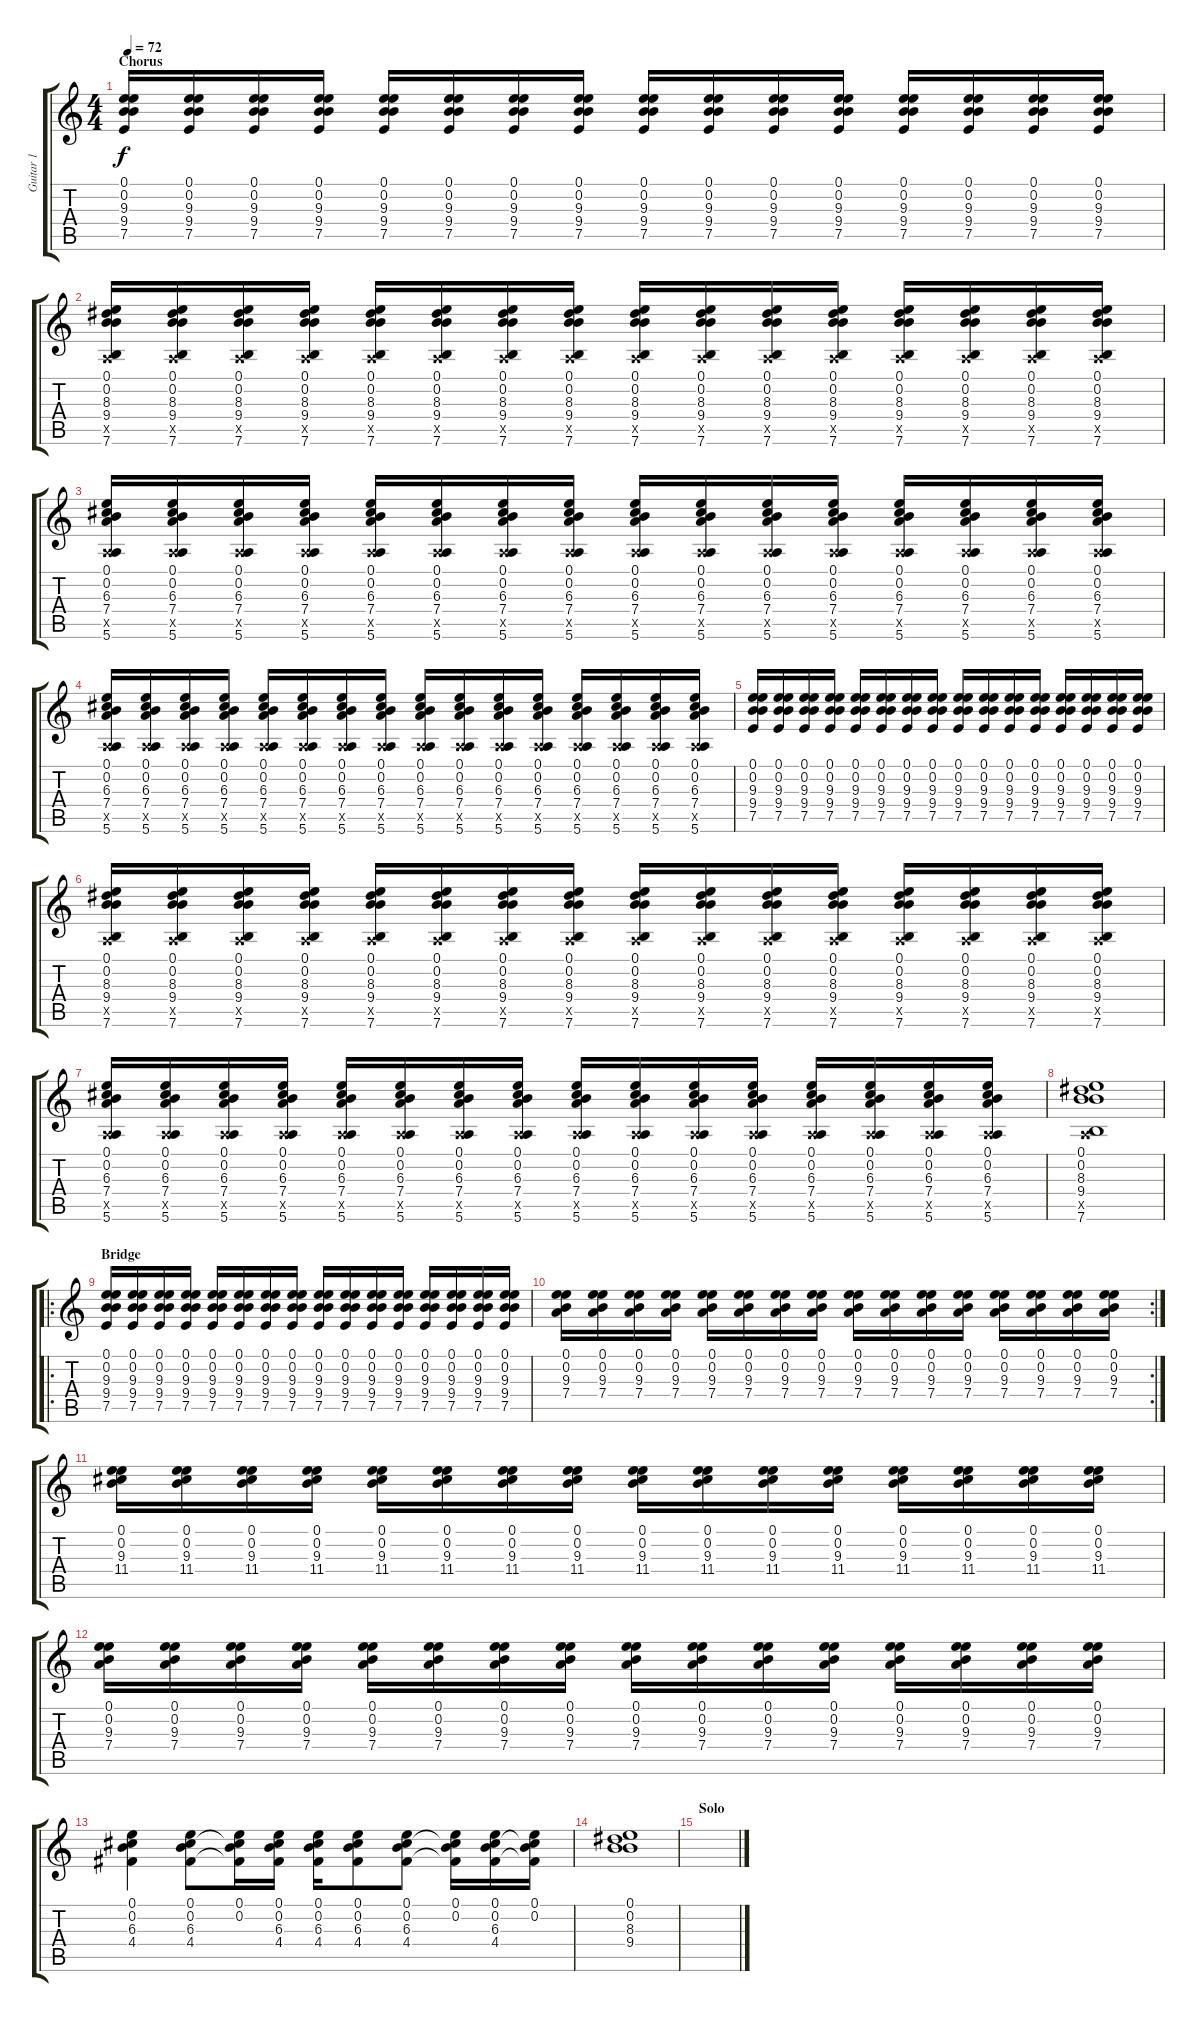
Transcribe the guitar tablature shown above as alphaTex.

\track ("Guitar 1" "Guitar 1") {instrument acousticguitarsteel}
\staff {score tabs}
\tuning (E4 B3 G3 D3 A2 E2) {hide}
\ts (4 4)
\section ("" "Chorus")
\tempo 72
\clef g2
\ks c
(0.1 0.2 9.3 9.4 7.5).16{dy f} (0.1 0.2 9.3 9.4 7.5).16 (0.1 0.2 9.3 9.4 7.5).16 (0.1 0.2 9.3 9.4 7.5).16 (0.1 0.2 9.3 9.4 7.5).16 (0.1 0.2 9.3 9.4 7.5).16 (0.1 0.2 9.3 9.4 7.5).16 (0.1 0.2 9.3 9.4 7.5).16 (0.1 0.2 9.3 9.4 7.5).16 (0.1 0.2 9.3 9.4 7.5).16 (0.1 0.2 9.3 9.4 7.5).16 (0.1 0.2 9.3 9.4 7.5).16 (0.1 0.2 9.3 9.4 7.5).16 (0.1 0.2 9.3 9.4 7.5).16 (0.1 0.2 9.3 9.4 7.5).16 (0.1 0.2 9.3 9.4 7.5).16 |
(0.1 0.2 8.3 9.4 0.5{x} 7.6).16 (0.1 0.2 8.3 9.4 0.5{x} 7.6).16 (0.1 0.2 8.3 9.4 0.5{x} 7.6).16 (0.1 0.2 8.3 9.4 0.5{x} 7.6).16 (0.1 0.2 8.3 9.4 0.5{x} 7.6).16 (0.1 0.2 8.3 9.4 0.5{x} 7.6).16 (0.1 0.2 8.3 9.4 0.5{x} 7.6).16 (0.1 0.2 8.3 9.4 0.5{x} 7.6).16 (0.1 0.2 8.3 9.4 0.5{x} 7.6).16 (0.1 0.2 8.3 9.4 0.5{x} 7.6).16 (0.1 0.2 8.3 9.4 0.5{x} 7.6).16 (0.1 0.2 8.3 9.4 0.5{x} 7.6).16 (0.1 0.2 8.3 9.4 0.5{x} 7.6).16 (0.1 0.2 8.3 9.4 0.5{x} 7.6).16 (0.1 0.2 8.3 9.4 0.5{x} 7.6).16 (0.1 0.2 8.3 9.4 0.5{x} 7.6).16 |
(0.1 0.2 6.3 7.4 0.5{x} 5.6).16 (0.1 0.2 6.3 7.4 0.5{x} 5.6).16 (0.1 0.2 6.3 7.4 0.5{x} 5.6).16 (0.1 0.2 6.3 7.4 0.5{x} 5.6).16 (0.1 0.2 6.3 7.4 0.5{x} 5.6).16 (0.1 0.2 6.3 7.4 0.5{x} 5.6).16 (0.1 0.2 6.3 7.4 0.5{x} 5.6).16 (0.1 0.2 6.3 7.4 0.5{x} 5.6).16 (0.1 0.2 6.3 7.4 0.5{x} 5.6).16 (0.1 0.2 6.3 7.4 0.5{x} 5.6).16 (0.1 0.2 6.3 7.4 0.5{x} 5.6).16 (0.1 0.2 6.3 7.4 0.5{x} 5.6).16 (0.1 0.2 6.3 7.4 0.5{x} 5.6).16 (0.1 0.2 6.3 7.4 0.5{x} 5.6).16 (0.1 0.2 6.3 7.4 0.5{x} 5.6).16 (0.1 0.2 6.3 7.4 0.5{x} 5.6).16 |
(0.1 0.2 6.3 7.4 0.5{x} 5.6).16 (0.1 0.2 6.3 7.4 0.5{x} 5.6).16 (0.1 0.2 6.3 7.4 0.5{x} 5.6).16 (0.1 0.2 6.3 7.4 0.5{x} 5.6).16 (0.1 0.2 6.3 7.4 0.5{x} 5.6).16 (0.1 0.2 6.3 7.4 0.5{x} 5.6).16 (0.1 0.2 6.3 7.4 0.5{x} 5.6).16 (0.1 0.2 6.3 7.4 0.5{x} 5.6).16 (0.1 0.2 6.3 7.4 0.5{x} 5.6).16 (0.1 0.2 6.3 7.4 0.5{x} 5.6).16 (0.1 0.2 6.3 7.4 0.5{x} 5.6).16 (0.1 0.2 6.3 7.4 0.5{x} 5.6).16 (0.1 0.2 6.3 7.4 0.5{x} 5.6).16 (0.1 0.2 6.3 7.4 0.5{x} 5.6).16 (0.1 0.2 6.3 7.4 0.5{x} 5.6).16 (0.1 0.2 6.3 7.4 0.5{x} 5.6).16 |
(0.1 0.2 9.3 9.4 7.5).16 (0.1 0.2 9.3 9.4 7.5).16 (0.1 0.2 9.3 9.4 7.5).16 (0.1 0.2 9.3 9.4 7.5).16 (0.1 0.2 9.3 9.4 7.5).16 (0.1 0.2 9.3 9.4 7.5).16 (0.1 0.2 9.3 9.4 7.5).16 (0.1 0.2 9.3 9.4 7.5).16 (0.1 0.2 9.3 9.4 7.5).16 (0.1 0.2 9.3 9.4 7.5).16 (0.1 0.2 9.3 9.4 7.5).16 (0.1 0.2 9.3 9.4 7.5).16 (0.1 0.2 9.3 9.4 7.5).16 (0.1 0.2 9.3 9.4 7.5).16 (0.1 0.2 9.3 9.4 7.5).16 (0.1 0.2 9.3 9.4 7.5).16 |
(0.1 0.2 8.3 9.4 0.5{x} 7.6).16 (0.1 0.2 8.3 9.4 0.5{x} 7.6).16 (0.1 0.2 8.3 9.4 0.5{x} 7.6).16 (0.1 0.2 8.3 9.4 0.5{x} 7.6).16 (0.1 0.2 8.3 9.4 0.5{x} 7.6).16 (0.1 0.2 8.3 9.4 0.5{x} 7.6).16 (0.1 0.2 8.3 9.4 0.5{x} 7.6).16 (0.1 0.2 8.3 9.4 0.5{x} 7.6).16 (0.1 0.2 8.3 9.4 0.5{x} 7.6).16 (0.1 0.2 8.3 9.4 0.5{x} 7.6).16 (0.1 0.2 8.3 9.4 0.5{x} 7.6).16 (0.1 0.2 8.3 9.4 0.5{x} 7.6).16 (0.1 0.2 8.3 9.4 0.5{x} 7.6).16 (0.1 0.2 8.3 9.4 0.5{x} 7.6).16 (0.1 0.2 8.3 9.4 0.5{x} 7.6).16 (0.1 0.2 8.3 9.4 0.5{x} 7.6).16 |
(0.1 0.2 6.3 7.4 0.5{x} 5.6).16 (0.1 0.2 6.3 7.4 0.5{x} 5.6).16 (0.1 0.2 6.3 7.4 0.5{x} 5.6).16 (0.1 0.2 6.3 7.4 0.5{x} 5.6).16 (0.1 0.2 6.3 7.4 0.5{x} 5.6).16 (0.1 0.2 6.3 7.4 0.5{x} 5.6).16 (0.1 0.2 6.3 7.4 0.5{x} 5.6).16 (0.1 0.2 6.3 7.4 0.5{x} 5.6).16 (0.1 0.2 6.3 7.4 0.5{x} 5.6).16 (0.1 0.2 6.3 7.4 0.5{x} 5.6).16 (0.1 0.2 6.3 7.4 0.5{x} 5.6).16 (0.1 0.2 6.3 7.4 0.5{x} 5.6).16 (0.1 0.2 6.3 7.4 0.5{x} 5.6).16 (0.1 0.2 6.3 7.4 0.5{x} 5.6).16 (0.1 0.2 6.3 7.4 0.5{x} 5.6).16 (0.1 0.2 6.3 7.4 0.5{x} 5.6).16 |
(0.1 0.2 8.3 9.4 0.5{x} 7.6).1 |
\ro
\section ("" "Bridge")
(0.1 0.2 9.3 9.4 7.5).16 (0.1 0.2 9.3 9.4 7.5).16 (0.1 0.2 9.3 9.4 7.5).16 (0.1 0.2 9.3 9.4 7.5).16 (0.1 0.2 9.3 9.4 7.5).16 (0.1 0.2 9.3 9.4 7.5).16 (0.1 0.2 9.3 9.4 7.5).16 (0.1 0.2 9.3 9.4 7.5).16 (0.1 0.2 9.3 9.4 7.5).16 (0.1 0.2 9.3 9.4 7.5).16 (0.1 0.2 9.3 9.4 7.5).16 (0.1 0.2 9.3 9.4 7.5).16 (0.1 0.2 9.3 9.4 7.5).16 (0.1 0.2 9.3 9.4 7.5).16 (0.1 0.2 9.3 9.4 7.5).16 (0.1 0.2 9.3 9.4 7.5).16 |
\rc 2
(0.1 0.2 9.3 7.4).16 (0.1 0.2 9.3 7.4).16 (0.1 0.2 9.3 7.4).16 (0.1 0.2 9.3 7.4).16 (0.1 0.2 9.3 7.4).16 (0.1 0.2 9.3 7.4).16 (0.1 0.2 9.3 7.4).16 (0.1 0.2 9.3 7.4).16 (0.1 0.2 9.3 7.4).16 (0.1 0.2 9.3 7.4).16 (0.1 0.2 9.3 7.4).16 (0.1 0.2 9.3 7.4).16 (0.1 0.2 9.3 7.4).16 (0.1 0.2 9.3 7.4).16 (0.1 0.2 9.3 7.4).16 (0.1 0.2 9.3 7.4).16 |
(0.1 0.2 9.3 11.4).16 (0.1 0.2 9.3 11.4).16 (0.1 0.2 9.3 11.4).16 (0.1 0.2 9.3 11.4).16 (0.1 0.2 9.3 11.4).16 (0.1 0.2 9.3 11.4).16 (0.1 0.2 9.3 11.4).16 (0.1 0.2 9.3 11.4).16 (0.1 0.2 9.3 11.4).16 (0.1 0.2 9.3 11.4).16 (0.1 0.2 9.3 11.4).16 (0.1 0.2 9.3 11.4).16 (0.1 0.2 9.3 11.4).16 (0.1 0.2 9.3 11.4).16 (0.1 0.2 9.3 11.4).16 (0.1 0.2 9.3 11.4).16 |
(0.1 0.2 9.3 7.4).16 (0.1 0.2 9.3 7.4).16 (0.1 0.2 9.3 7.4).16 (0.1 0.2 9.3 7.4).16 (0.1 0.2 9.3 7.4).16 (0.1 0.2 9.3 7.4).16 (0.1 0.2 9.3 7.4).16 (0.1 0.2 9.3 7.4).16 (0.1 0.2 9.3 7.4).16 (0.1 0.2 9.3 7.4).16 (0.1 0.2 9.3 7.4).16 (0.1 0.2 9.3 7.4).16 (0.1 0.2 9.3 7.4).16 (0.1 0.2 9.3 7.4).16 (0.1 0.2 9.3 7.4).16 (0.1 0.2 9.3 7.4).16 |
(0.1 0.2 6.3 4.4).4 (0.1 0.2 6.3 4.4).8 (0.1 0.2 6.3{t} 4.4{t}).16 (0.1 0.2 6.3 4.4).16 (0.1 0.2 6.3 4.4).16 (0.1 0.2 6.3 4.4).8 (0.1 0.2 6.3 4.4).8 (0.1 0.2 6.3{t} 4.4{t}).16 (0.1 0.2 6.3 4.4).16 (0.1 0.2 6.3{t} 4.4{t}).16 |
(0.1 0.2 8.3 9.4).1 |
\section ("" "Solo")
